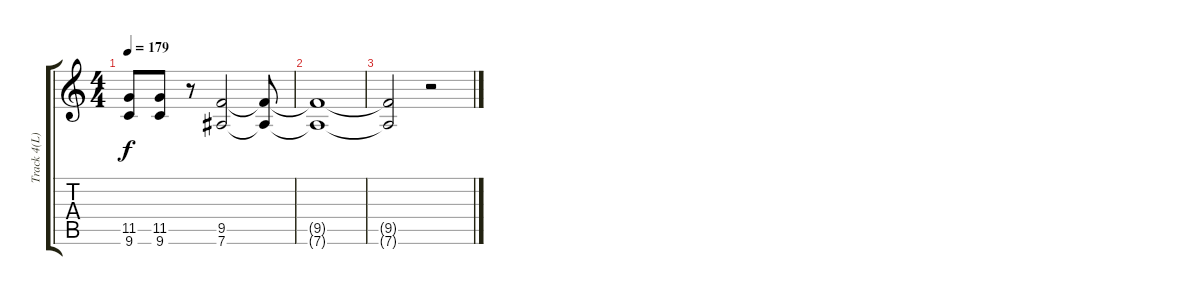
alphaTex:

\track ("Track 4(L)" "Track 4(L)") {instrument overdrivenguitar}
\staff {score tabs}
\tuning (Eb4 Bb3 Gb3 Db3 Ab2 Eb2) {hide}
\ts (4 4)
\tempo 179
\clef g2
\ks c
(11.5 9.6).8{dy f} (11.5 9.6).8 r.8 (9.5 7.6).2 (9.5{t} 7.6{t}).8 |
(9.5{t} 7.6{t}).1 |
(9.5{t} 7.6{t}).2 r.2
